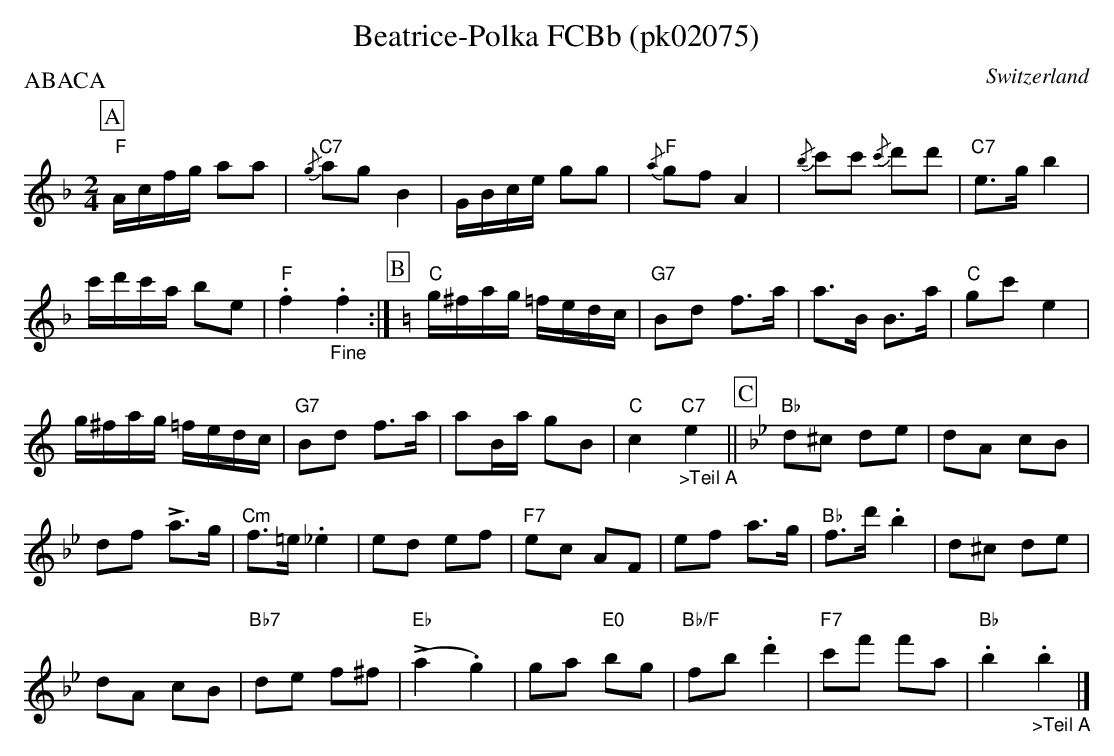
X:1
T:Beatrice-Polka FCBb (pk02075)
O:Switzerland
P:ABACA
M:2/4
L:1/16
K:F major
[P:A] "F"Acfg a2a2 | {/g}"C7"a2g2B4 | GBce g2g2 | {/a}"F"g2f2A4 | {/b}c'2c'2 {/c'}d'2d'2 | "C7"e3gb4 |
c'd'c'a b2e2 | "F".f4"_Fine".f4 :| [P:B] [K:C] "C"g^fag =fedc | "G7"B2d2 f3a | a3B B3a | "C"g2c'2e4 |
g^fag =fedc | "G7"B2d2 f3a | a2Ba g2B2 | "C"c4"_>Teil A""C7"e4 || [P:C] [K:Bb] "Bb"d2^c2 d2e2 | d2A2 c2B2 |
d2f2 !>!a3g | "Cm"f3=e ._e4 | e2d2 e2f2  | "F7"e2c2 A2F2 | e2f2 a3g | "Bb"f3d' .b4 | d2^c2 d2e2 |
d2A2 c2B2 | "Bb7"d2e2 f2^f2 | (!>!"Eb"a4.g4)  | g2a2 "E0"b2g2 | "Bb/F"f2b2.d'4 | "F7"c'2f'2 f'2a2 | "Bb".b4"_>Teil A".b4 |]
